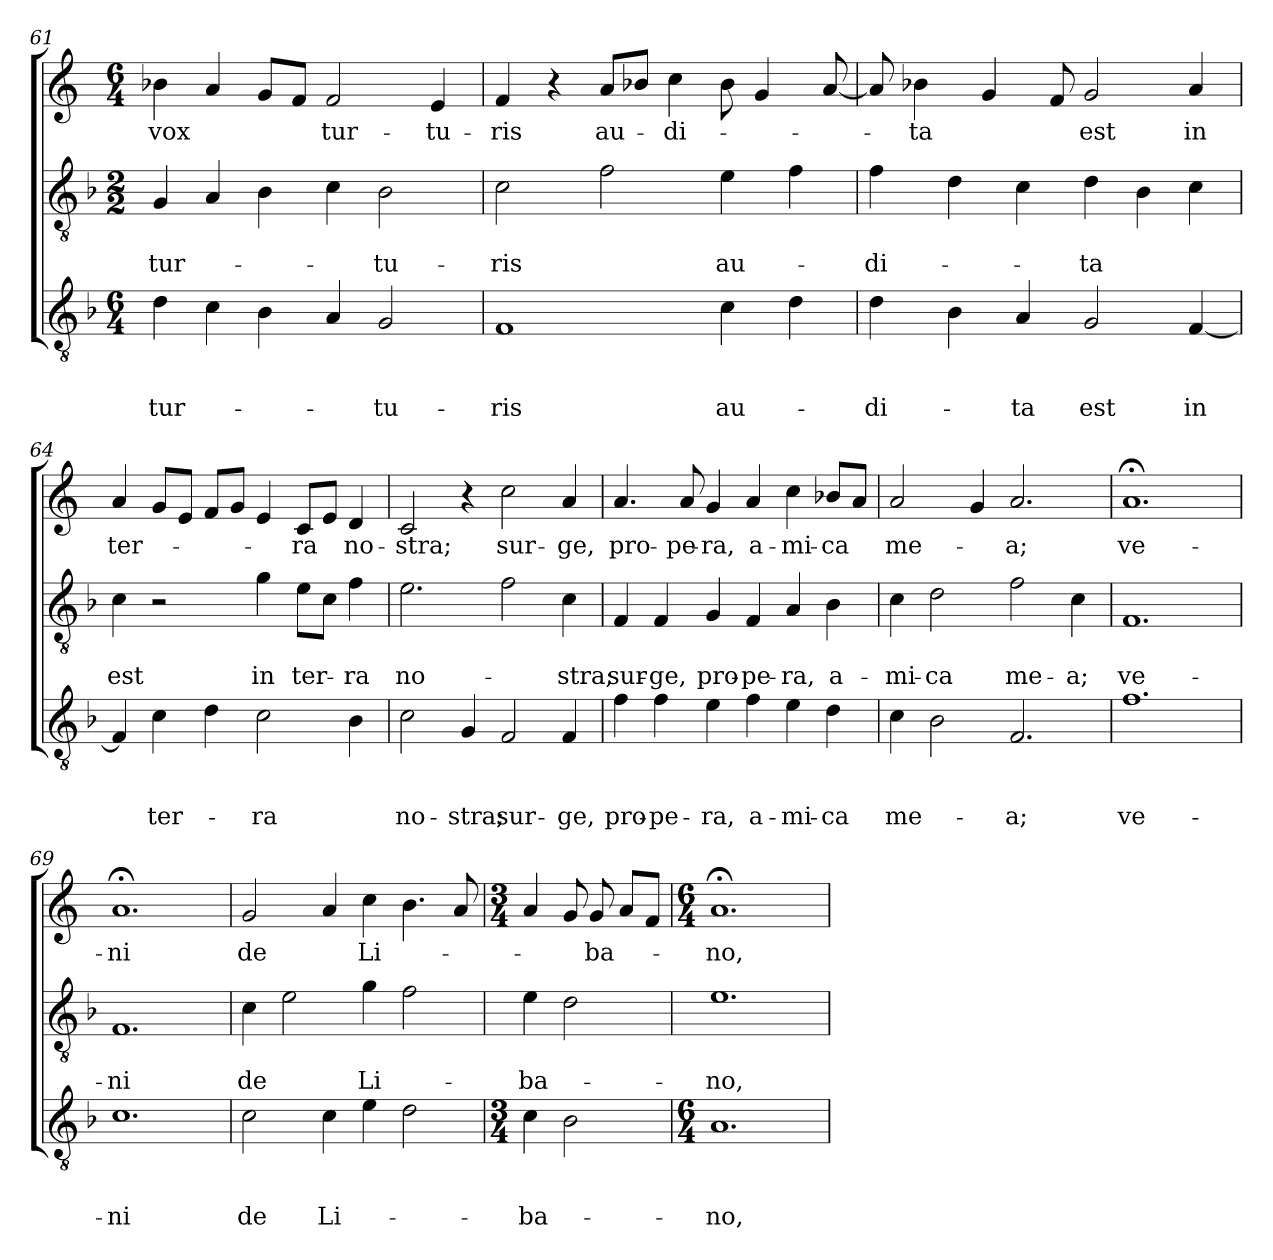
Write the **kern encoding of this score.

**kern	**text	**text	**text	**kern	**text	**text	**kern	**text
*part3	*part3	*part3	*part3	*part2	*part2	*part2	*part1	*part1
*staff3	*staff3	*staff3	*staff3	*staff2	*staff2	*staff2	*staff1	*staff1
*clefGv2	*	*	*	*clefGv2	*	*	*clefG2	*
*k[b-]	*	*	*	*k[b-]	*	*	*k[]	*
*F:	*	*	*	*F:	*	*	*C:	*
*M6/4	*	*	*	*M2/2	*	*	*M6/4	*
=61	=61	=61	=61	=61	=61	=61	=61	=61
!	!	!	!LO:LY:b	!	!	!LO:LY:b	!	!LO:LY:b
4d\	.	.	tur-	4G/	.	tur-	4b-\	vox
4c\	.	.	.	4A/	.	.	4a/	.
4B-\	.	.	.	4B-\	.	.	8g/L	.
.	.	.	.	.	.	.	8f/J	.
!	!	!	!	!	!	!	!	!LO:LY:b
4A/	.	.	.	4c\	.	.	2f/	tur-
!	!	!	!LO:LY:b	!	!	!LO:LY:b	!	!
2G/	.	.	-tu-	2B-\	.	-tu-	.	.
!	!	!	!	!	!	!	!	!LO:LY:b
.	.	.	.	.	.	.	4e/	-tu-
=62	=62	=62	=62	=62	=62	=62	=62	=62
!	!	!	!LO:LY:b	!	!	!LO:LY:b	!	!LO:LY:b
1F	.	.	-ris	2c\	.	-ris	4f/	-ris
.	.	.	.	.	.	.	4r	.
!	!	!	!	!	!	!	!	!LO:LY:b
.	.	.	.	2f\	.	.	8a/L	au-
.	.	.	.	.	.	.	8b-/J	.
!	!	!	!	!	!	!	!	!LO:LY:b
.	.	.	.	.	.	.	4cc\	-di-
!	!	!	!LO:LY:b	!	!	!LO:LY:b	!	!
4c\	.	.	au-	4e\	.	au-	8b-\	.
.	.	.	.	.	.	.	4g/	.
4d\	.	.	.	4f\	.	.	.	.
.	.	.	.	.	.	.	[8a/	.
=63	=63	=63	=63	=63	=63	=63	=63	=63
!	!	!	!LO:LY:b	!	!	!LO:LY:b	!	!
4d\	.	.	-di-	4f\	.	-di-	8a/]	.
!	!	!	!	!	!	!	!	!LO:LY:b
.	.	.	.	.	.	.	4b-\	-ta
4B-\	.	.	.	4d\	.	.	.	.
.	.	.	.	.	.	.	4g/	.
!	!	!	!LO:LY:b	!	!	!	!	!
4A/	.	.	-ta	4c\	.	.	.	.
.	.	.	.	.	.	.	8f/	.
!	!	!	!LO:LY:b	!	!	!LO:LY:b	!	!LO:LY:b
2G/	.	.	est	4d\	.	-ta	2g/	est
.	.	.	.	4B-\	.	.	.	.
!	!	!	!LO:LY:b	!	!	!	!	!LO:LY:b
[4F/	.	.	in	4c\	.	.	4a/	in
!!LO:LB:g=z
=64	=64	=64	=64	=64	=64	=64	=64	=64
!	!	!	!	!	!	!LO:LY:b	!	!LO:LY:b
4F/]	.	.	.	4c\	.	est	4a/	ter-
!	!	!	!LO:LY:b	!	!	!	!	!
4c\	.	.	ter-	2r	.	.	8g/L	.
.	.	.	.	.	.	.	8e/J	.
4d\	.	.	.	.	.	.	8f/L	.
.	.	.	.	.	.	.	8g/J	.
!	!	!	!LO:LY:b	!	!	!LO:LY:b	!	!
2c\	.	.	-ra	4g\	.	in	4e/	.
!	!	!	!	!	!	!LO:LY:b	!	!LO:LY:b
.	.	.	.	8e\L	.	ter-	8c/L	-ra
.	.	.	.	8c\J	.	.	8e/J	.
!	!	!	!	!	!	!LO:LY:b	!	!LO:LY:b
4B-\	.	.	.	4f\	.	-ra	4d/	no-
=65	=65	=65	=65	=65	=65	=65	=65	=65
!	!	!	!LO:LY:b	!	!	!LO:LY:b	!	!LO:LY:b
2c\	.	.	no-	2.e\	.	no-	2c/	-stra;
!	!	!	!LO:LY:b	!	!	!	!	!
4G/	.	.	-stra;	.	.	.	4r	.
!	!	!	!LO:LY:b	!	!	!	!	!LO:LY:b
2F/	.	.	sur-	2f\	.	.	2cc\	sur-
!	!	!	!LO:LY:b	!	!	!LO:LY:b	!	!LO:LY:b
4F/	.	.	-ge,	4c\	.	-stra;	4a/	-ge,
=66	=66	=66	=66	=66	=66	=66	=66	=66
!	!	!	!LO:LY:b	!	!	!LO:LY:b	!	!LO:LY:b
4f\	.	.	pro-	4F/	.	sur-	4.a/	pro-
!	!	!	!LO:LY:b	!	!	!LO:LY:b	!	!
4f\	.	.	-pe-	4F/	.	-ge,	.	.
!	!	!	!	!	!	!	!	!LO:LY:b
.	.	.	.	.	.	.	8a/	-pe-
!	!	!	!LO:LY:b	!	!	!LO:LY:b	!	!LO:LY:b
4e\	.	.	-ra,	4G/	.	pro-	4g/	-ra,
!	!	!	!LO:LY:b	!	!	!LO:LY:b	!	!LO:LY:b
4f\	.	.	a-	4F/	.	-pe-	4a/	a-
!	!	!	!LO:LY:b	!	!	!LO:LY:b	!	!LO:LY:b
4e\	.	.	-mi-	4A/	.	-ra,	4cc\	-mi-
!	!	!	!LO:LY:b	!	!	!LO:LY:b	!	!LO:LY:b
4d\	.	.	-ca	4B-\	.	a-	8b-/L	-ca
.	.	.	.	.	.	.	8a/J	.
=67	=67	=67	=67	=67	=67	=67	=67	=67
!	!	!	!LO:LY:b	!	!	!LO:LY:b	!	!LO:LY:b
4c\	.	.	me-	4c\	.	-mi-	2a/	me-
!	!	!	!	!	!	!LO:LY:b	!	!
2B-\	.	.	.	2d\	.	-ca	.	.
.	.	.	.	.	.	.	4g/	.
!	!	!	!LO:LY:b	!	!	!LO:LY:b	!	!LO:LY:b
2.F/	.	.	-a;	2f\	.	me-	2.a/	-a;
!	!	!	!	!	!	!LO:LY:b	!	!
.	.	.	.	4c\	.	-a;	.	.
=68	=68	=68	=68	=68	=68	=68	=68	=68
!	!	!	!LO:LY:b	!	!	!LO:LY:b	!	!LO:LY:b
1.f	.	.	ve-	1.F	.	ve-	1.a;<	ve-
=69	=69	=69	=69	=69	=69	=69	=69	=69
!	!	!	!LO:LY:b	!	!	!LO:LY:b	!	!LO:LY:b
1.c	.	.	-ni	1.F	.	-ni	1.a;<	-ni
!!LO:LB:g=z
=70	=70	=70	=70	=70	=70	=70	=70	=70
!	!	!	!LO:LY:b	!	!	!LO:LY:b	!	!LO:LY:b
2c\	.	.	de	4c\	.	de	2g/	de
.	.	.	.	2e\	.	.	.	.
!	!	!	!LO:LY:b	!	!	!	!	!
4c\	.	.	Li-	.	.	.	4a/	.
!	!	!	!	!	!	!LO:LY:b	!	!LO:LY:b
4e\	.	.	.	4g\	.	Li-	4cc\	Li-
2d\	.	.	.	2f\	.	.	4.b\	.
.	.	.	.	.	.	.	8a/	.
=71	=71	=71	=71	=71	=71	=71	=71	=71
*M3/4	*	*	*	*	*	*	*M3/4	*
!	!	!	!LO:LY:b	!	!	!LO:LY:b	!	!
4c\	.	.	-ba-	4e\	.	-ba-	4a/	.
2B-\	.	.	.	2d\	.	.	8g/	.
!	!	!	!	!	!	!	!	!LO:LY:b
.	.	.	.	.	.	.	8g/	-ba-
.	.	.	.	.	.	.	8a/L	.
.	.	.	.	.	.	.	8f/J	.
=72	=72	=72	=72	=72	=72	=72	=72	=72
*M6/4	*	*	*	*	*	*	*M6/4	*
!	!	!	!LO:LY:b	!	!	!LO:LY:b	!	!LO:LY:b
1.A	.	.	-no,	1.e	.	-no,	1.a;<	-no,
=	=	=	=	=	=	=	=	=
*-	*-	*-	*-	*-	*-	*-	*-	*-
